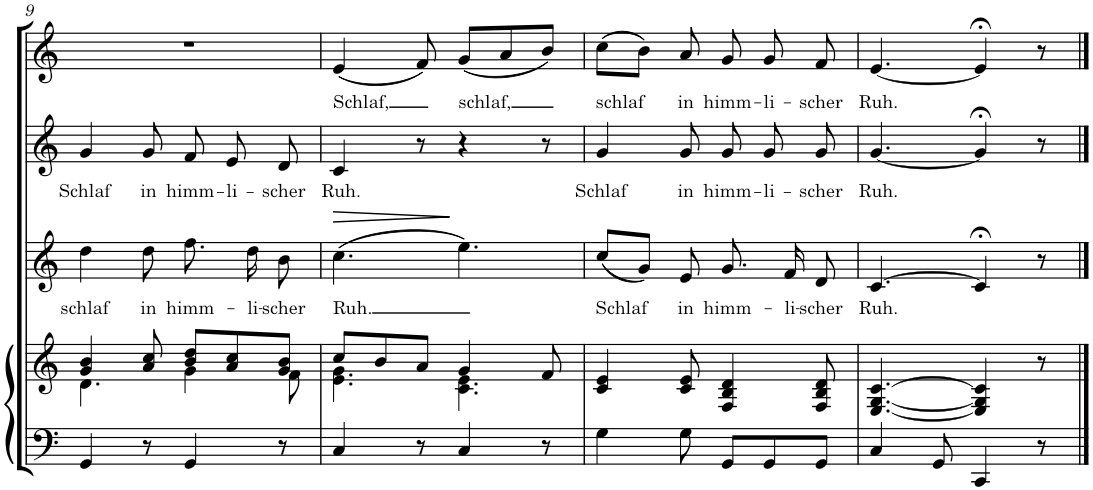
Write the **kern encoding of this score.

**kern	**kern	**kern	**text	**dynam	**kern	**text	**kern	**text
*part4	*part4	*part3	*part3	*part3	*part2	*part2	*part1	*part1
*staff5	*staff4	*staff3	*staff3	*staff3	*staff2	*staff2	*staff1	*staff1
*I"Klavier	*	*I"Stimme 3	*	*	*I"Stimme 2	*	*I"Stimme 1	*
!!LO:PB:g=z
*clefF4	*clefG2	*clefG2	*	*	*clefG2	*	*clefG2	*
*k[]	*k[]	*k[]	*	*	*k[]	*	*k[]	*
*M6/8	*M6/8	*M6/8	*	*	*M6/8	*	*M6/8	*
=9	=9	=9	=9	=9	=9	=9	=9	=9
*	*^	*	*	*	*	*	*	*
!	!	!	!	!LO:LY:b	!	!	!LO:LY:b	!	!
4GG/	4g/ 4b/	4.d\	4dd\	schlaf	.	4g/	Schlaf	2.r	.
!	!	!	!	!LO:LY:b	!	!	!LO:LY:b	!	!
8r	8a/ 8cc/	.	8dd\	in	.	8g/	in	.	.
!	!	!	!	!LO:LY:b	!	!	!LO:LY:b	!	!
4GG/	8b/ 8dd/L	4g\	8.ff\	himm-	.	8f/L	himm-	.	.
!	!	!	!	!	!	!	!LO:LY:b	!	!
.	8a/ 8cc/	.	.	.	.	8e/	-li-	.	.
!	!	!	!	!LO:LY:b	!	!	!	!	!
.	.	.	16dd\	-li-	.	.	.	.	.
!	!	!	!	!LO:LY:b	!	!	!LO:LY:b	!	!
8r	8g/ 8b/J	8f\	8b\	-scher	.	8d/J	-scher	.	.
=10	=10	=10	=10	=10	=10	=10	=10	=10	=10
!	!	!	!	!LO:LY:b	!LO:HP:b	!	!LO:LY:b	!	!LO:LY:b
4C/	8cc/L	4.e\ 4.g\	(4.cc\	Ruh.	>	4c/	Ruh.	(4e/	Schlaf,
.	8b/	.	.	.	.	.	.	.	.
8r	8a/J	.	.	.	.	8r	.	8f/)	.
!	!	!	!	!	!	!	!	!	!LO:LY:b
4C/	4g/	4.c\ 4.e\	4.ee\)	.	]	4r	.	(8g/L	schlaf,
.	.	.	.	.	.	.	.	8a/	.
8r	8f/	.	.	.	.	8r	.	8b/J)	.
*	*v	*v	*	*	*	*	*	*	*
=11	=11	=11	=11	=11	=11	=11	=11	=11
!	!	!	!LO:LY:b	!	!	!LO:LY:b	!	!LO:LY:b
4G\	4c/ 4e/	(8cc/L	Schlaf	.	4g/	Schlaf	(8cc\L	schlaf
.	.	8g/J)	.	.	.	.	8b\J)	.
!	!	!	!LO:LY:b	!	!	!LO:LY:b	!	!LO:LY:b
8G\	8c/ 8e/	8e/	in	.	8g/	in	8a/	in
!	!	!	!LO:LY:b	!	!	!LO:LY:b	!	!LO:LY:b
8GG/L	4F/ 4B/ 4d/	8.g/	himm-	.	8g/L	himm-	8g/	himm-
!	!	!	!	!	!	!LO:LY:b	!	!LO:LY:b
8GG/	.	.	.	.	8g/	-li-	8g/	-li-
!	!	!	!LO:LY:b	!	!	!	!	!
.	.	16f/	-li-	.	.	.	.	.
!	!	!	!LO:LY:b	!	!	!LO:LY:b	!	!LO:LY:b
8GG/J	8F/ 8B/ 8d/	8d/	-scher	.	8g/J	-scher	8f/	-scher
=12	=12	=12	=12	=12	=12	=12	=12	=12
!	!	!	!LO:LY:b	!	!	!LO:LY:b	!	!LO:LY:b
4C/	[4.E/ [4.G/ [4.c/	[>4.c/	Ruh.	.	[4.g/	Ruh.	[4.e/	Ruh.
8GG/	.	.	.	.	.	.	.	.
4CC/	4E/] 4G/] 4c/]	4c;</]	.	.	4g;</]	.	4e;</]	.
8r	8r	8r	.	.	8r	.	8r	.
==	==	==	==	==	==	==	==	==
*-	*-	*-	*-	*-	*-	*-	*-	*-
